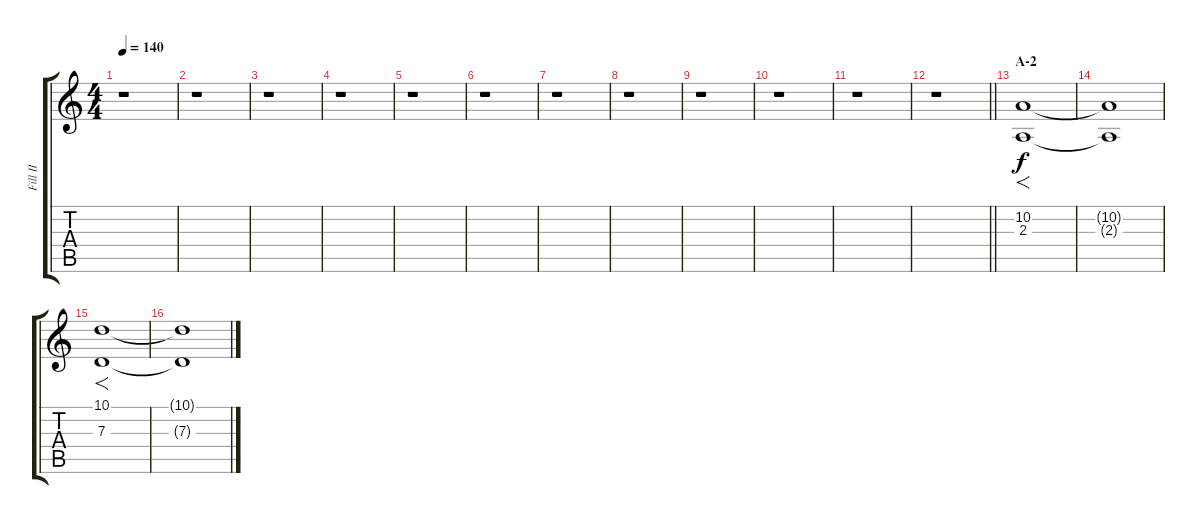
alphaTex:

\track ("Fill II" "Fill II") {instrument choiraahs}
\staff {score tabs}
\tuning (E4 B3 G3 D3 A2 E2) {hide}
\ts (4 4)
\tempo 140
\clef g2
\ks c
r.1{dy f} |
r.1 |
r.1 |
r.1 |
r.1 |
r.1 |
r.1 |
r.1 |
r.1 |
r.1 |
r.1 |
\barLineRight lightlight
r.1 |
\section ("" "A-2")
(10.2 2.3).1{f} |
(10.2{t} 2.3{t}).1 |
(10.1 7.3).1{f} |
(10.1{t} 7.3{t}).1
